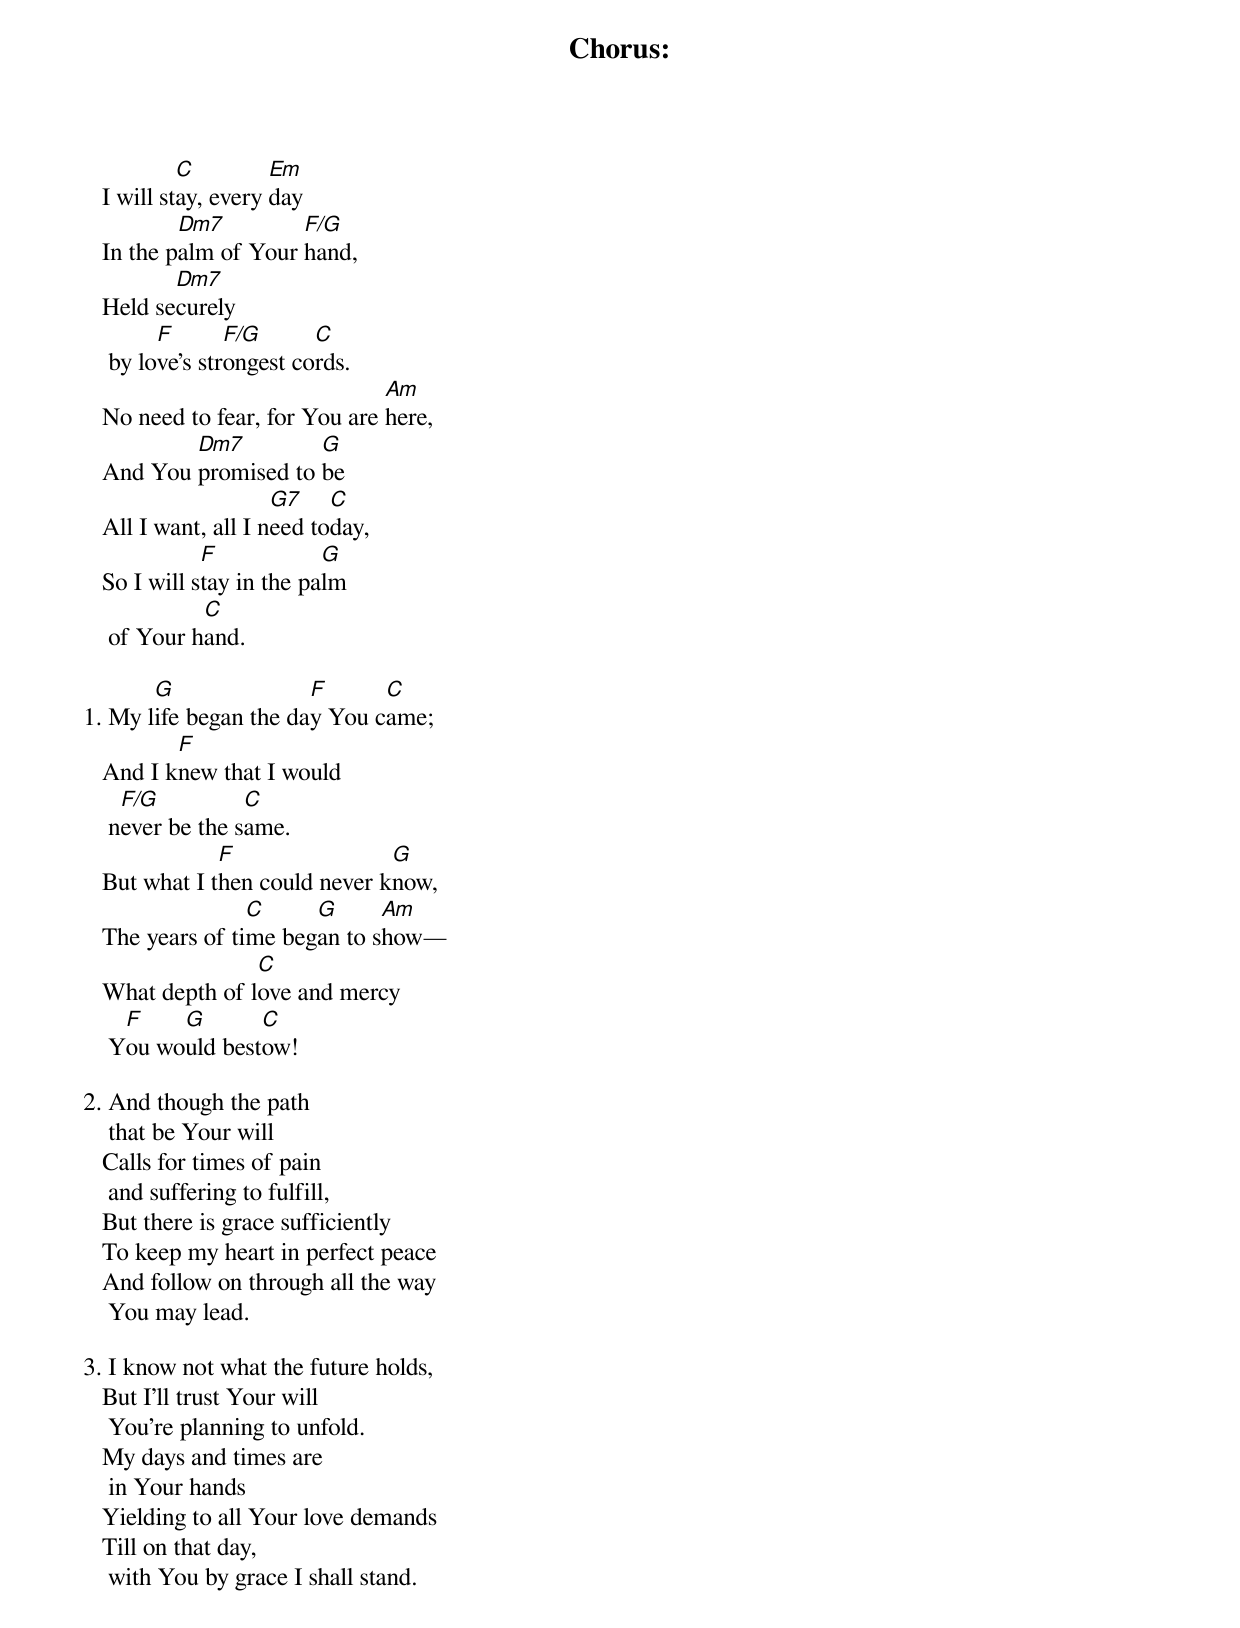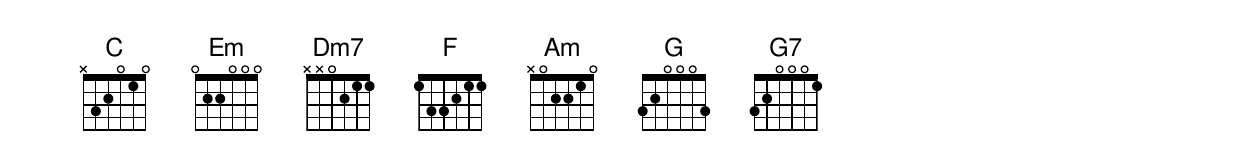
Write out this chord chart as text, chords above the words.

Chorus:
            C         Em
   I will stay, every day
           Dm7         F/G
   In the palm of Your hand,
          Dm7
   Held securely
         F       F/G      C
    by love’s strongest cords.
                                Am
   No need to fear, for You are here,
           Dm7         G
   And You promised to be
                      G7    C
   All I want, all I need today,
              F            G
   So I will stay in the palm
             C
    of Your hand.

       G               F      C
1. My life began the day You came;
          F
   And I knew that I would
     F/G          C
    never be the same.
               F                G
   But what I then could never know,
                  C     G      Am
   The years of time began to show—
                  C
   What depth of love and mercy
     F    G       C
    You would bestow!

2. And though the path
    that be Your will
   Calls for times of pain
    and suffering to fulfill,
   But there is grace sufficiently
   To keep my heart in perfect peace
   And follow on through all the way
    You may lead.

3. I know not what the future holds,
   But I’ll trust Your will
    You’re planning to unfold.
   My days and times are
    in Your hands
   Yielding to all Your love demands
   Till on that day,
    with You by grace I shall stand.
